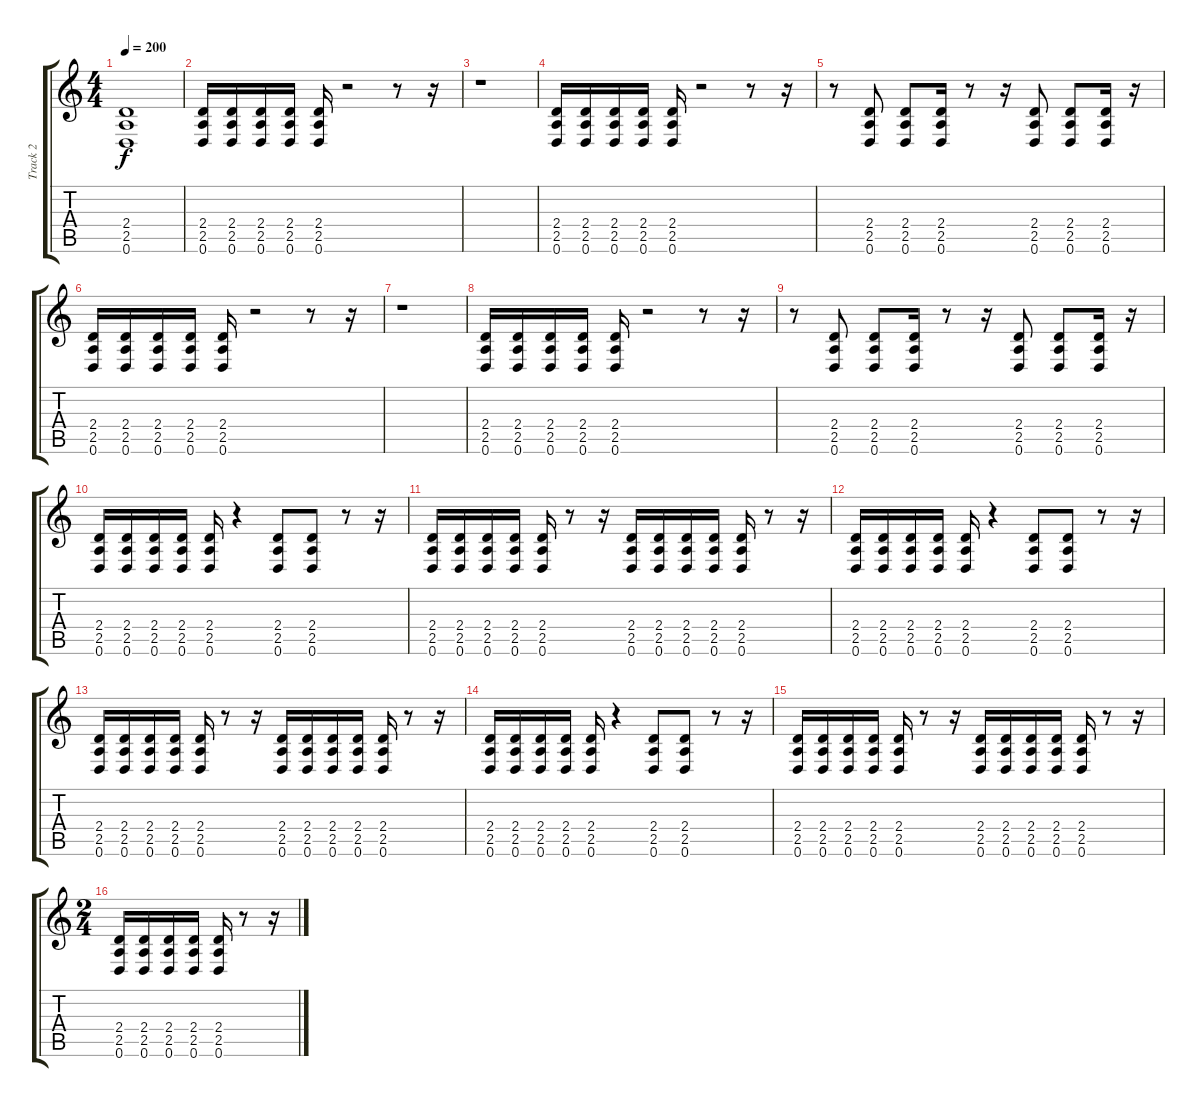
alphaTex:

\track ("Track 2" "Track 2") {instrument distortionguitar}
\staff {score tabs}
\tuning (D4 A3 F3 C3 G2 D2) {hide}
\ts (4 4)
\tempo 200
\clef g2
\ks c
(2.4{t} 2.5{t} 0.6{t}).1{dy f} |
(2.4 2.5 0.6).16 (2.4 2.5 0.6).16 (2.4 2.5 0.6).16 (2.4 2.5 0.6).16 (2.4 2.5 0.6).16 r.2 r.8 r.16 |
r.1 |
(2.4 2.5 0.6).16 (2.4 2.5 0.6).16 (2.4 2.5 0.6).16 (2.4 2.5 0.6).16 (2.4 2.5 0.6).16 r.2 r.8 r.16 |
r.8 (2.4 2.5 0.6).8 (2.4 2.5 0.6).8 (2.4 2.5 0.6).16 r.8 r.16 (2.4 2.5 0.6).8 (2.4 2.5 0.6).8 (2.4 2.5 0.6).16 r.16 |
(2.4 2.5 0.6).16 (2.4 2.5 0.6).16 (2.4 2.5 0.6).16 (2.4 2.5 0.6).16 (2.4 2.5 0.6).16 r.2 r.8 r.16 |
r.1 |
(2.4 2.5 0.6).16 (2.4 2.5 0.6).16 (2.4 2.5 0.6).16 (2.4 2.5 0.6).16 (2.4 2.5 0.6).16 r.2 r.8 r.16 |
r.8 (2.4 2.5 0.6).8 (2.4 2.5 0.6).8 (2.4 2.5 0.6).16 r.8 r.16 (2.4 2.5 0.6).8 (2.4 2.5 0.6).8 (2.4 2.5 0.6).16 r.16 |
(2.4 2.5 0.6).16 (2.4 2.5 0.6).16 (2.4 2.5 0.6).16 (2.4 2.5 0.6).16 (2.4 2.5 0.6).16 r.4 (2.4 2.5 0.6).8 (2.4 2.5 0.6).8 r.8 r.16 |
(2.4 2.5 0.6).16 (2.4 2.5 0.6).16 (2.4 2.5 0.6).16 (2.4 2.5 0.6).16 (2.4 2.5 0.6).16 r.8 r.16 (2.4 2.5 0.6).16 (2.4 2.5 0.6).16 (2.4 2.5 0.6).16 (2.4 2.5 0.6).16 (2.4 2.5 0.6).16 r.8 r.16 |
(2.4 2.5 0.6).16 (2.4 2.5 0.6).16 (2.4 2.5 0.6).16 (2.4 2.5 0.6).16 (2.4 2.5 0.6).16 r.4 (2.4 2.5 0.6).8 (2.4 2.5 0.6).8 r.8 r.16 |
(2.4 2.5 0.6).16 (2.4 2.5 0.6).16 (2.4 2.5 0.6).16 (2.4 2.5 0.6).16 (2.4 2.5 0.6).16 r.8 r.16 (2.4 2.5 0.6).16 (2.4 2.5 0.6).16 (2.4 2.5 0.6).16 (2.4 2.5 0.6).16 (2.4 2.5 0.6).16 r.8 r.16 |
(2.4 2.5 0.6).16 (2.4 2.5 0.6).16 (2.4 2.5 0.6).16 (2.4 2.5 0.6).16 (2.4 2.5 0.6).16 r.4 (2.4 2.5 0.6).8 (2.4 2.5 0.6).8 r.8 r.16 |
(2.4 2.5 0.6).16 (2.4 2.5 0.6).16 (2.4 2.5 0.6).16 (2.4 2.5 0.6).16 (2.4 2.5 0.6).16 r.8 r.16 (2.4 2.5 0.6).16 (2.4 2.5 0.6).16 (2.4 2.5 0.6).16 (2.4 2.5 0.6).16 (2.4 2.5 0.6).16 r.8 r.16 |
\ts (2 4)
(2.4 2.5 0.6).16 (2.4 2.5 0.6).16 (2.4 2.5 0.6).16 (2.4 2.5 0.6).16 (2.4 2.5 0.6).16 r.8 r.16
